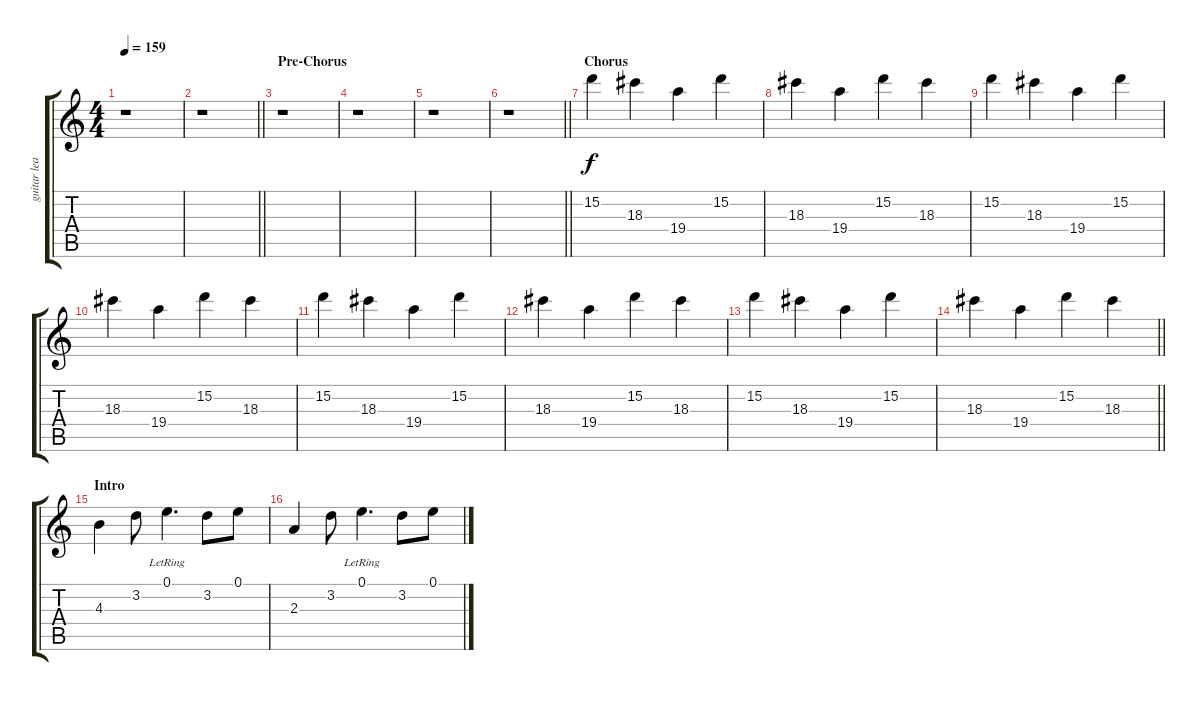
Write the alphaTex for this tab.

\track ("guitar lead" "guitar lea") {instrument distortionguitar}
\staff {score tabs}
\tuning (E4 B3 G3 D3 A2 E2) {hide}
\ts (4 4)
\tempo 159
\clef g2
\ks c
r.1{dy f} |
\barLineRight lightlight
r.1 |
\section ("" "Pre-Chorus")
r.1 |
r.1 |
r.1 |
\barLineRight lightlight
r.1 |
\section ("" "Chorus")
15.2.4 18.3.4 19.4.4 15.2.4 |
18.3.4 19.4.4 15.2.4 18.3.4 |
15.2.4 18.3.4 19.4.4 15.2.4 |
18.3.4 19.4.4 15.2.4 18.3.4 |
15.2.4 18.3.4 19.4.4 15.2.4 |
18.3.4 19.4.4 15.2.4 18.3.4 |
15.2.4 18.3.4 19.4.4 15.2.4 |
\barLineRight lightlight
18.3.4 19.4.4 15.2.4 18.3.4 |
\section ("" "Intro")
4.3.4 3.2.8 0.1{lr}.4{d} 3.2.8 0.1.8 |
2.3.4 3.2.8 0.1{lr}.4{d} 3.2.8 0.1.8
